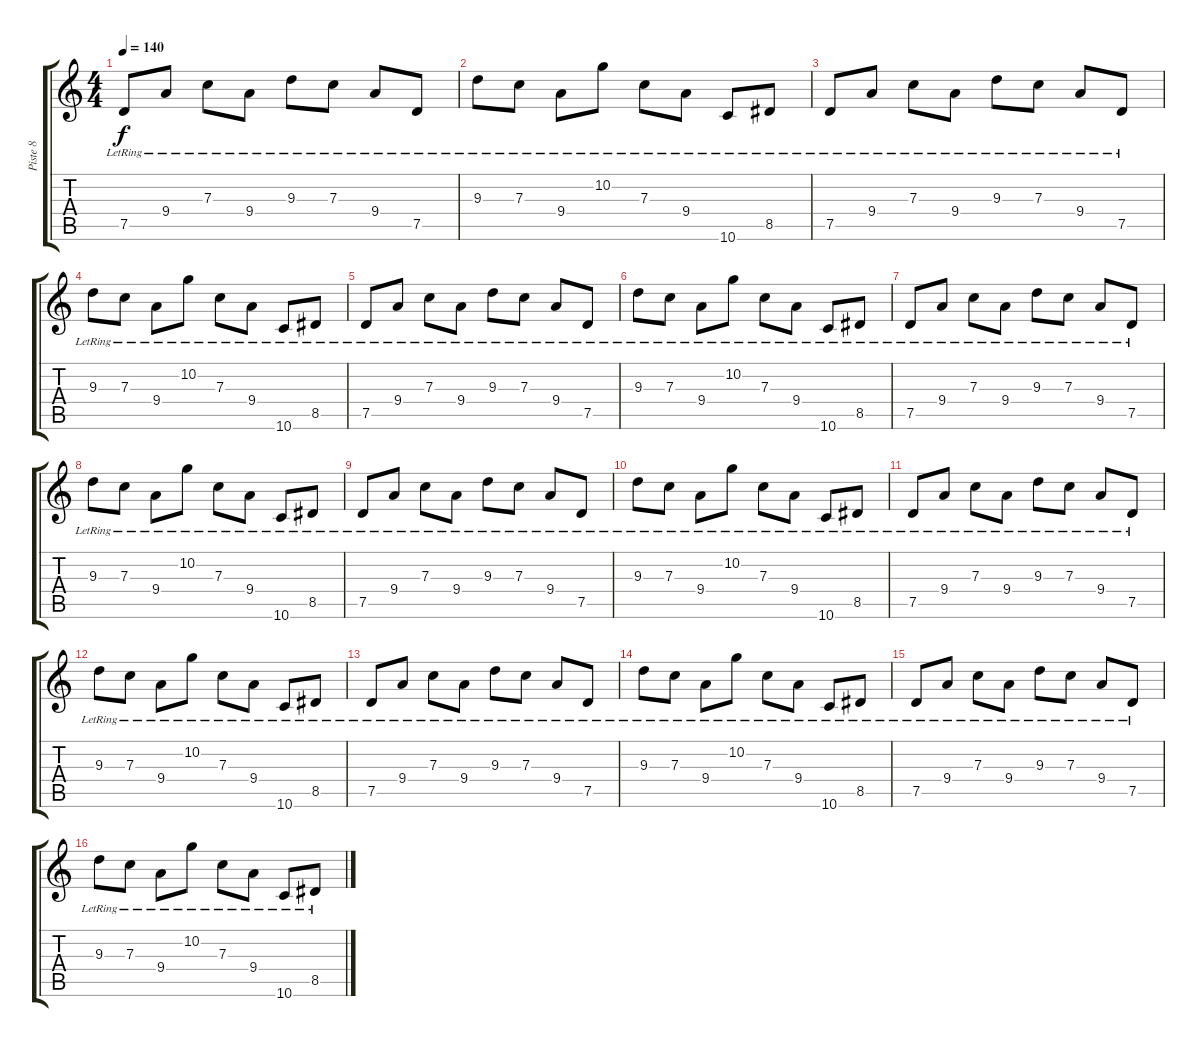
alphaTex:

\track ("Piste 8" "Piste 8") {instrument acousticguitarsteel}
\staff {score tabs}
\tuning (D4 A3 F3 C3 G2 D2) {hide}
\ts (4 4)
\tempo 140
\clef g2
\ks c
7.5{lr}.8{dy f} 9.4{lr}.8 7.3{lr}.8 9.4{lr}.8 9.3{lr}.8 7.3{lr}.8 9.4{lr}.8 7.5{lr}.8 |
9.3{lr}.8 7.3{lr}.8 9.4{lr}.8 10.2{lr}.8 7.3{lr}.8 9.4{lr}.8 10.6{lr}.8 8.5{lr}.8 |
7.5{lr}.8 9.4{lr}.8 7.3{lr}.8 9.4{lr}.8 9.3{lr}.8 7.3{lr}.8 9.4{lr}.8 7.5{lr}.8 |
9.3{lr}.8 7.3{lr}.8 9.4{lr}.8 10.2{lr}.8 7.3{lr}.8 9.4{lr}.8 10.6{lr}.8 8.5{lr}.8 |
7.5{lr}.8 9.4{lr}.8 7.3{lr}.8 9.4{lr}.8 9.3{lr}.8 7.3{lr}.8 9.4{lr}.8 7.5{lr}.8 |
9.3{lr}.8 7.3{lr}.8 9.4{lr}.8 10.2{lr}.8 7.3{lr}.8 9.4{lr}.8 10.6{lr}.8 8.5{lr}.8 |
7.5{lr}.8 9.4{lr}.8 7.3{lr}.8 9.4{lr}.8 9.3{lr}.8 7.3{lr}.8 9.4{lr}.8 7.5{lr}.8 |
9.3{lr}.8 7.3{lr}.8 9.4{lr}.8 10.2{lr}.8 7.3{lr}.8 9.4{lr}.8 10.6{lr}.8 8.5{lr}.8 |
7.5{lr}.8 9.4{lr}.8 7.3{lr}.8 9.4{lr}.8 9.3{lr}.8 7.3{lr}.8 9.4{lr}.8 7.5{lr}.8 |
9.3{lr}.8 7.3{lr}.8 9.4{lr}.8 10.2{lr}.8 7.3{lr}.8 9.4{lr}.8 10.6{lr}.8 8.5{lr}.8 |
7.5{lr}.8 9.4{lr}.8 7.3{lr}.8 9.4{lr}.8 9.3{lr}.8 7.3{lr}.8 9.4{lr}.8 7.5{lr}.8 |
9.3{lr}.8 7.3{lr}.8 9.4{lr}.8 10.2{lr}.8 7.3{lr}.8 9.4{lr}.8 10.6{lr}.8 8.5{lr}.8 |
7.5{lr}.8 9.4{lr}.8 7.3{lr}.8 9.4{lr}.8 9.3{lr}.8 7.3{lr}.8 9.4{lr}.8 7.5{lr}.8 |
9.3{lr}.8 7.3{lr}.8 9.4{lr}.8 10.2{lr}.8 7.3{lr}.8 9.4{lr}.8 10.6{lr}.8 8.5{lr}.8 |
7.5{lr}.8 9.4{lr}.8 7.3{lr}.8 9.4{lr}.8 9.3{lr}.8 7.3{lr}.8 9.4{lr}.8 7.5{lr}.8 |
9.3{lr}.8 7.3{lr}.8 9.4{lr}.8 10.2{lr}.8 7.3{lr}.8 9.4{lr}.8 10.6{lr}.8 8.5{lr}.8
